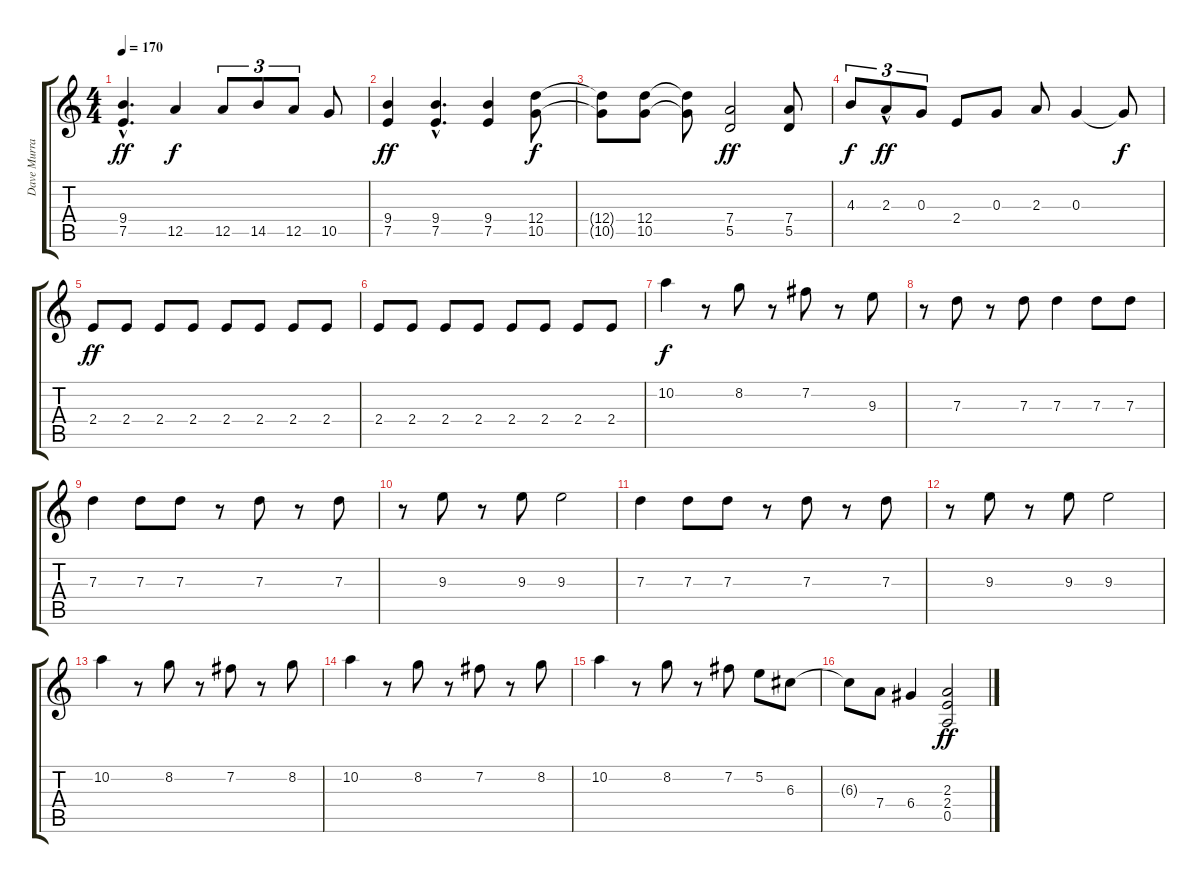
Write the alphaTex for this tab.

\track ("Dave Murray" "Dave Murra") {instrument overdrivenguitar}
\staff {score tabs}
\tuning (E4 B3 G3 D3 A2 E2) {hide}
\ts (4 4)
\tempo 170
\clef g2
\ks c
(9.4{hac} 7.5{hac}).4{d dy ff} 12.5.4{dy f} 12.5.8{tu (3 2)} 14.5.8{tu (3 2)} 12.5.8{tu (3 2)} 10.5.8 |
(9.4 7.5).4{dy ff} (9.4{hac} 7.5{hac}).4{d} (9.4 7.5).4 (12.4 10.5).8{dy f} |
(12.4{t} 10.5{t}).8 (12.4 10.5).8 (12.4{t} 10.5{t}).8 (7.4 5.5).2{dy ff} (7.4 5.5).8 |
4.3.8{tu (3 2) dy f} 2.3{hac}.8{tu (3 2) dy ff} 0.3.8{tu (3 2)} 2.4.8 0.3.8 2.3.8 0.3.4 0.3{t}.8{dy f} |
2.4.8{dy ff} 2.4.8 2.4.8 2.4.8 2.4.8 2.4.8 2.4.8 2.4.8 |
2.4.8 2.4.8 2.4.8 2.4.8 2.4.8 2.4.8 2.4.8 2.4.8 |
10.2.4{dy f} r.8 8.2.8 r.8 7.2.8 r.8 9.3.8 |
r.8 7.3.8 r.8 7.3.8 7.3.4 7.3.8 7.3.8 |
7.3.4 7.3.8 7.3.8 r.8 7.3.8 r.8 7.3.8 |
r.8 9.3.8 r.8 9.3.8 9.3.2 |
7.3.4 7.3.8 7.3.8 r.8 7.3.8 r.8 7.3.8 |
r.8 9.3.8 r.8 9.3.8 9.3.2 |
10.2.4 r.8 8.2.8 r.8 7.2.8 r.8 8.2.8 |
10.2.4 r.8 8.2.8 r.8 7.2.8 r.8 8.2.8 |
10.2.4 r.8 8.2.8 r.8 7.2.8 5.2.8 6.3.8 |
6.3{t}.8 7.4.8 6.4.4 (2.3 2.4 0.5).2{dy ff}
